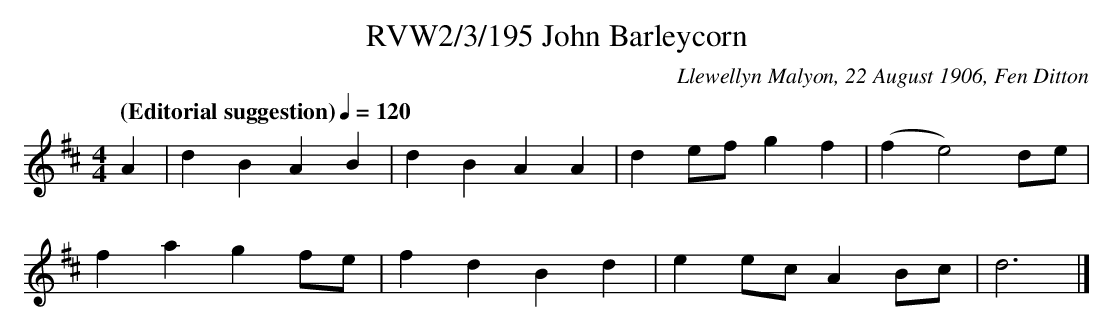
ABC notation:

X:1
T:RVW2/3/195 John Barleycorn
C:Llewellyn Malyon, 22 August 1906, Fen Ditton
L:1/4
Q: "(Editorial suggestion)" 1/4=120
M:4/4
K:D
A | d B A B | d B A A | d e/2f/2 g f | (f e2) d/2e/2 | $
f a g f/2e/2 | f d B d | e e/2c/2 A B/2c/2 | d3 |]
